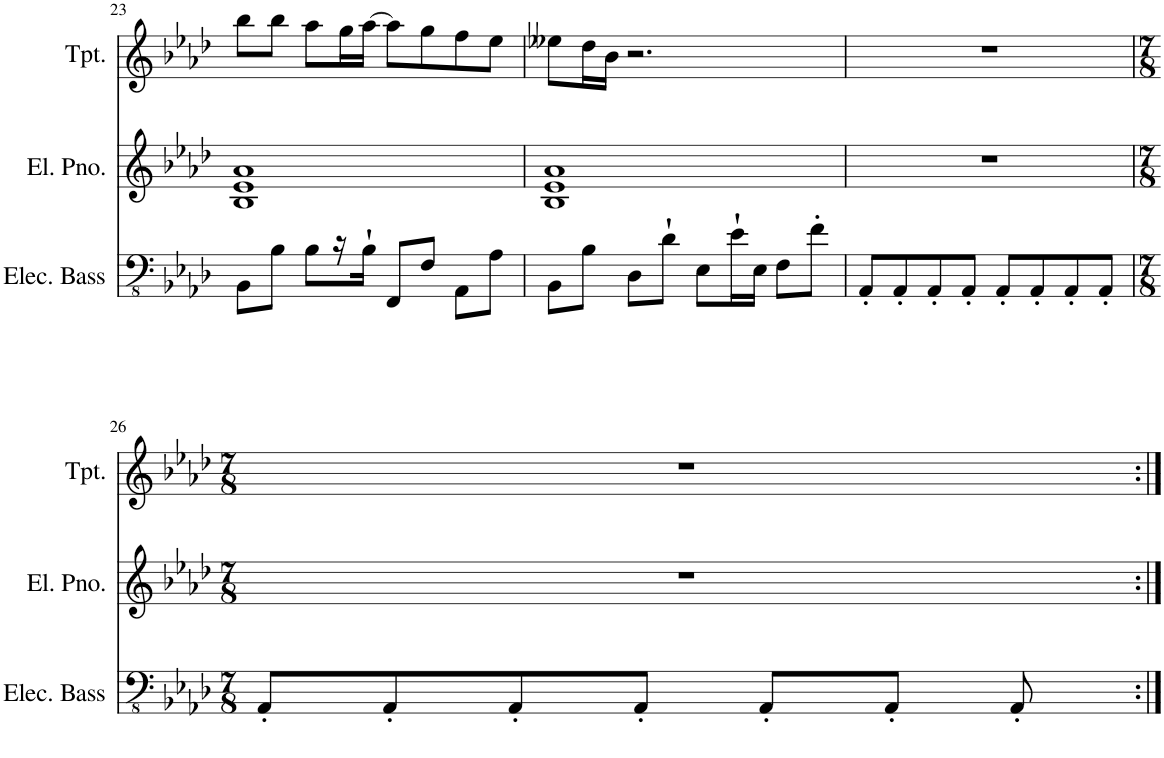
**kern	**kern	**kern
*part3	*part2	*part1
*staff3	*staff2	*staff1
*I"5-str. Electric Bass	*I"Electric Piano	*I"Trumpet
*I'Elec. Bass	*I'El. Pno.	*I'Tpt.
!!LO:PB:g=z
*clefFv4	*clefG2	*clefG2
*	*	*Trd1c2
*k[b-e-a-d-]	*k[b-e-a-d-]	*k[b-e-a-d-]
*M4/4	*M4/4	*M4/4
=23	=23	=23
8BBB-\L	1B- 1e- 1a-	8bb-\L
8BB-\J	.	8bb-\J
8BB-\L	.	8aa-\L
16r	.	16gg\L
16BB-`\JJ	.	[16aa-\JJ
8FFF/L	.	8aa-\L]
8FF/J	.	8gg\
8AAA-\L	.	8ff\
8AA-\J	.	8ee-\J
=24	=24	=24
8BBB-\L	1B- 1e- 1a-	8ee--X\L
8BB-\J	.	16dd-\L
.	.	16b-\JJ
8DD-\L	.	2.r
8D-`\J	.	.
8EE-\L	.	.
16E-`\L	.	.
16EE-\JJ	.	.
8FF\L	.	.
8F'\J	.	.
=25	=25	=25
8AAA-'/L	1r	1r
8AAA-'/	.	.
8AAA-'/	.	.
8AAA-'/J	.	.
8AAA-'/L	.	.
8AAA-'/	.	.
8AAA-'/	.	.
8AAA-'/J	.	.
!!LO:LB:g=z
=26	=26	=26
*M7/8	*M7/8	*M7/8
8AAA-'/L	2..r	2..r
8AAA-'/	.	.
8AAA-'/	.	.
8AAA-'/J	.	.
8AAA-'/L	.	.
8AAA-'/J	.	.
8AAA-'/	.	.
=:|!	=:|!	=:|!
*-	*-	*-
